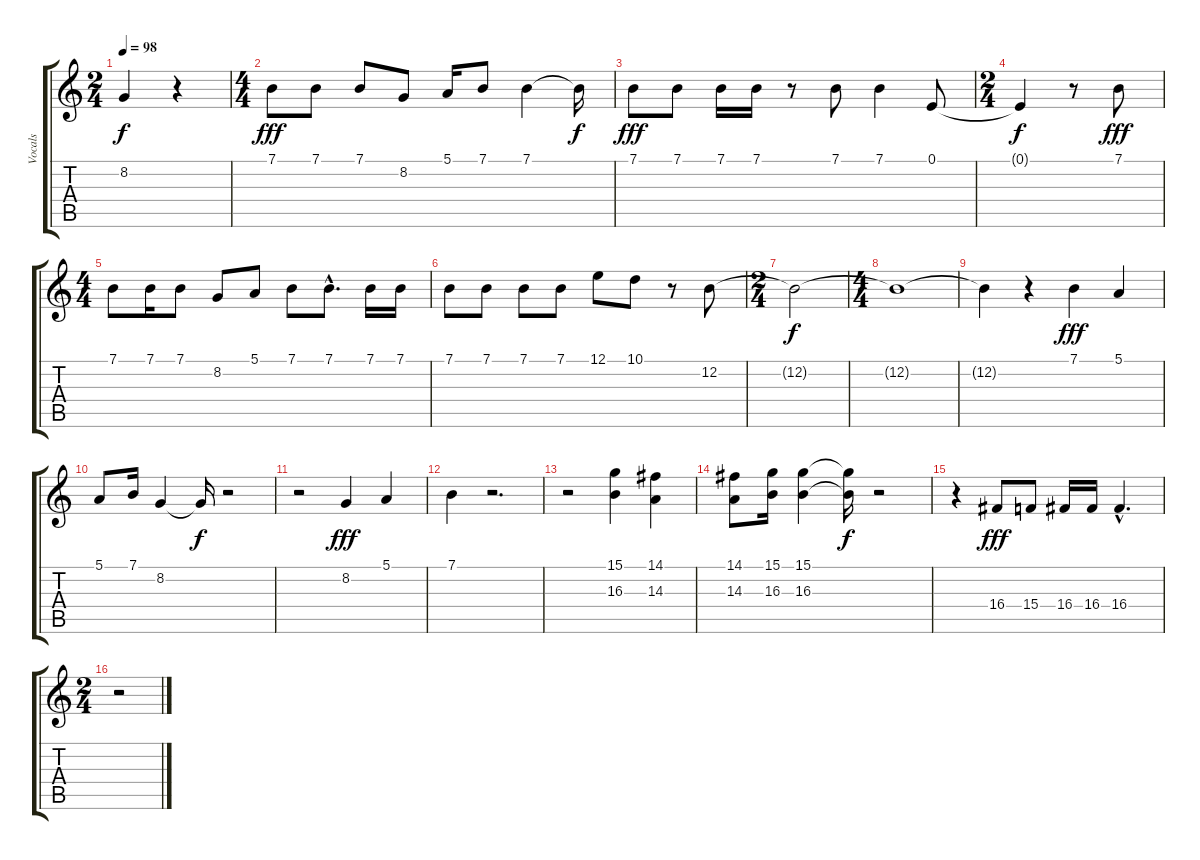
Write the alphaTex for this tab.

\track ("Vocals" "Vocals") {instrument voiceoohs}
\staff {score tabs}
\tuning (E4 B3 G3 D3 A2 E2) {hide}
\ts (2 4)
\tempo 98
\clef g2
\ks c
8.2{t}.4{dy f} r.4 |
\ts (4 4)
7.1.8{dy fff} 7.1.8 7.1.8 8.2.8 5.1.16 7.1.8 7.1.4 7.1{t}.16{dy f} |
7.1.8{dy fff} 7.1.8 7.1.16 7.1.16 r.8 7.1.8 7.1.4 0.1.8 |
\ts (2 4)
0.1{t}.4{dy f} r.8 7.1.8{dy fff} |
\ts (4 4)
7.1.8 7.1.16 7.1.8 8.2.8 5.1.8 7.1.8 7.1{hac}.8{d} 7.1.16 7.1.16 |
7.1.8 7.1.8 7.1.8 7.1.8 12.1.8 10.1.8 r.8 12.2.8 |
\ts (2 4)
12.2{t}.2{dy f} |
\ts (4 4)
12.2{t}.1 |
12.2{t}.4 r.4 7.1.4{dy fff} 5.1.4 |
5.1.8 7.1.16 8.2.4 8.2{t}.16{dy f} r.2 |
r.2 8.2.4{dy fff} 5.1.4 |
7.1.4 r.2{d} |
r.2 (15.1 16.3).4 (14.1 14.3).4 |
(14.1 14.3).8 (15.1 16.3).16 (15.1 16.3).4 (15.1{t} 16.3{t}).16{dy f} r.2 |
r.4 16.4.8{dy fff} 15.4.8 16.4.16 16.4.16 16.4{hac}.4{d} |
\ts (2 4)
r.2
